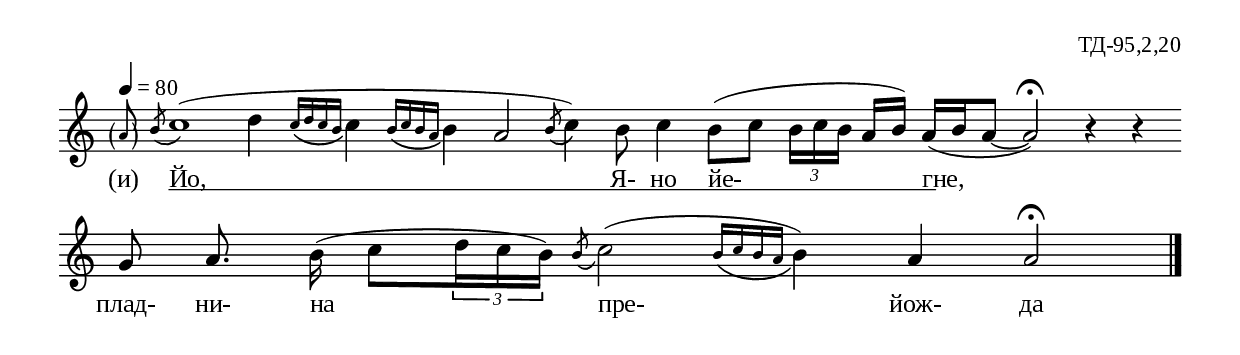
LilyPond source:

%{
TD_095_2_20
%}

\include "td-preamble.ly"

\score {
\relative c'' {
\tempo 4 = 80
%\time 5/16
\cadenzaOn
\phrasingSlurDown
\par
\ii \parenthesize a8
\acciaccatura b8 c1( d4 \grace { c16[\( d c b] } c4\) \grace { b16[\( c b a] } b4\)
a2 \grace { \stdB b8\( \stdE } c4\)) b8 c4 b8[( c] \times 2/3 { b16[ c b] } a[ b])
\bar ""
a16[( b a8]~ a2\fermata) r4 r \bar "" 
\break g8 a8.\noBeam b16( c8[ \times 2/3 { d16 c b]) }
\acciaccatura b8 c2( \grace { b16[\( c b a] } b4\)) a4 a2\fermata
 \bar "|." 
}
\addlyrics { "(и)" Йо, \startTextSpan Я- но йе- гне, \stopTextSpan 
плад- ни- на пре- йож- да }
%
\layout {
     \context { 
	    \Staff \remove "Time_signature_engraver" } 
  indent = #0
  line-width = 190\mm
  ragged-right=##f
\context {
      \Lyrics
      \consists "Text_spanner_engraver"
      \override TextSpanner #'direction = #DOWN
      \override TextSpanner #'style = #'line    
      \override TextSpanner #'outside-staff-priority = ##f
      \override TextSpanner #'padding = #0.2 % sets the distance of the line from the lyrics
      \override TextSpanner #'bound-details =
      #`((left . ((Y . 0)
                  (padding . 0)
                  (attach-dir . ,LEFT)))
         (left-broken . ((end-on-note . #t)))
         (right . ((Y . 0)
                   (padding . 0)
                   (attach-dir . ,RIGHT))))
    }
  
}
%
\midi { 
	\context {
		\Score
		tempoWholesPerMinute = #(ly:make-moment 80 4)
		}
	}
}
%
\header{
  opus = "ТД-95,2,20"
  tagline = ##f
}


